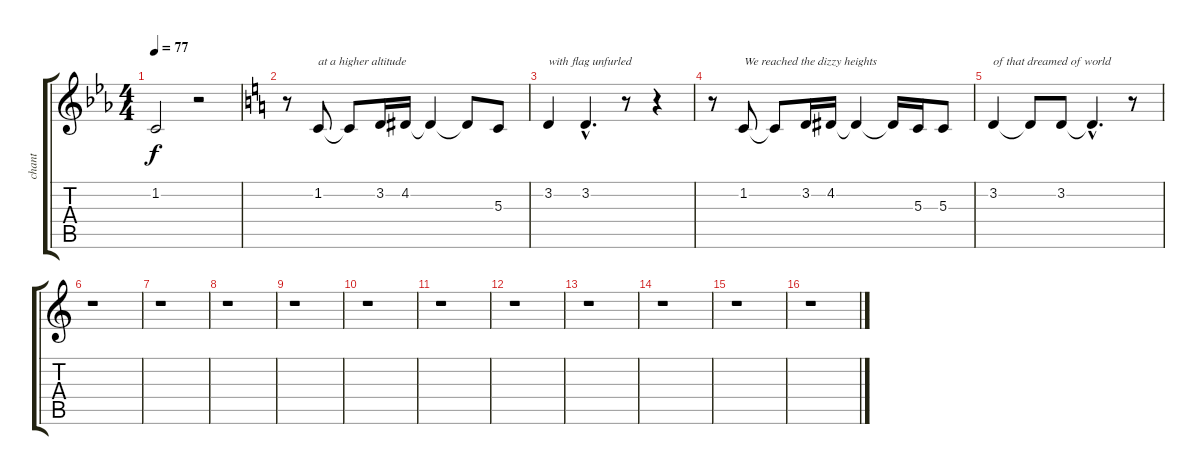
\track ("chant" "chant") {instrument lead6voice}
\staff {score tabs}
\tuning (E4 B3 G3 D3 A2 E2) {hide}
\ts (4 4)
\tempo 77
\clef g2
\ks cminor
1.2.2{dy f} r.2 |
\ks c
r.8 1.2.8{txt "at a higher altitude"} 1.2{t}.8 3.2.16 4.2.16 4.2{t}.4 4.2{t}.8 5.3.8 |
3.2.4{txt "with flag unfurled"} 3.2{hac}.4{d} r.8 r.4 |
r.8 1.2.8{txt "We reached the dizzy heights"} 1.2{t}.8 3.2.16 4.2.16 4.2{t}.4 4.2{t}.16 5.3.16 5.3.8 |
3.2.4{txt "of that dreamed of world"} 3.2{t}.8 3.2.8 3.2{hac t}.4{d} r.8 |
r.1 |
r.1 |
r.1 |
r.1 |
r.1 |
r.1 |
r.1 |
r.1 |
r.1 |
r.1 |
r.1
